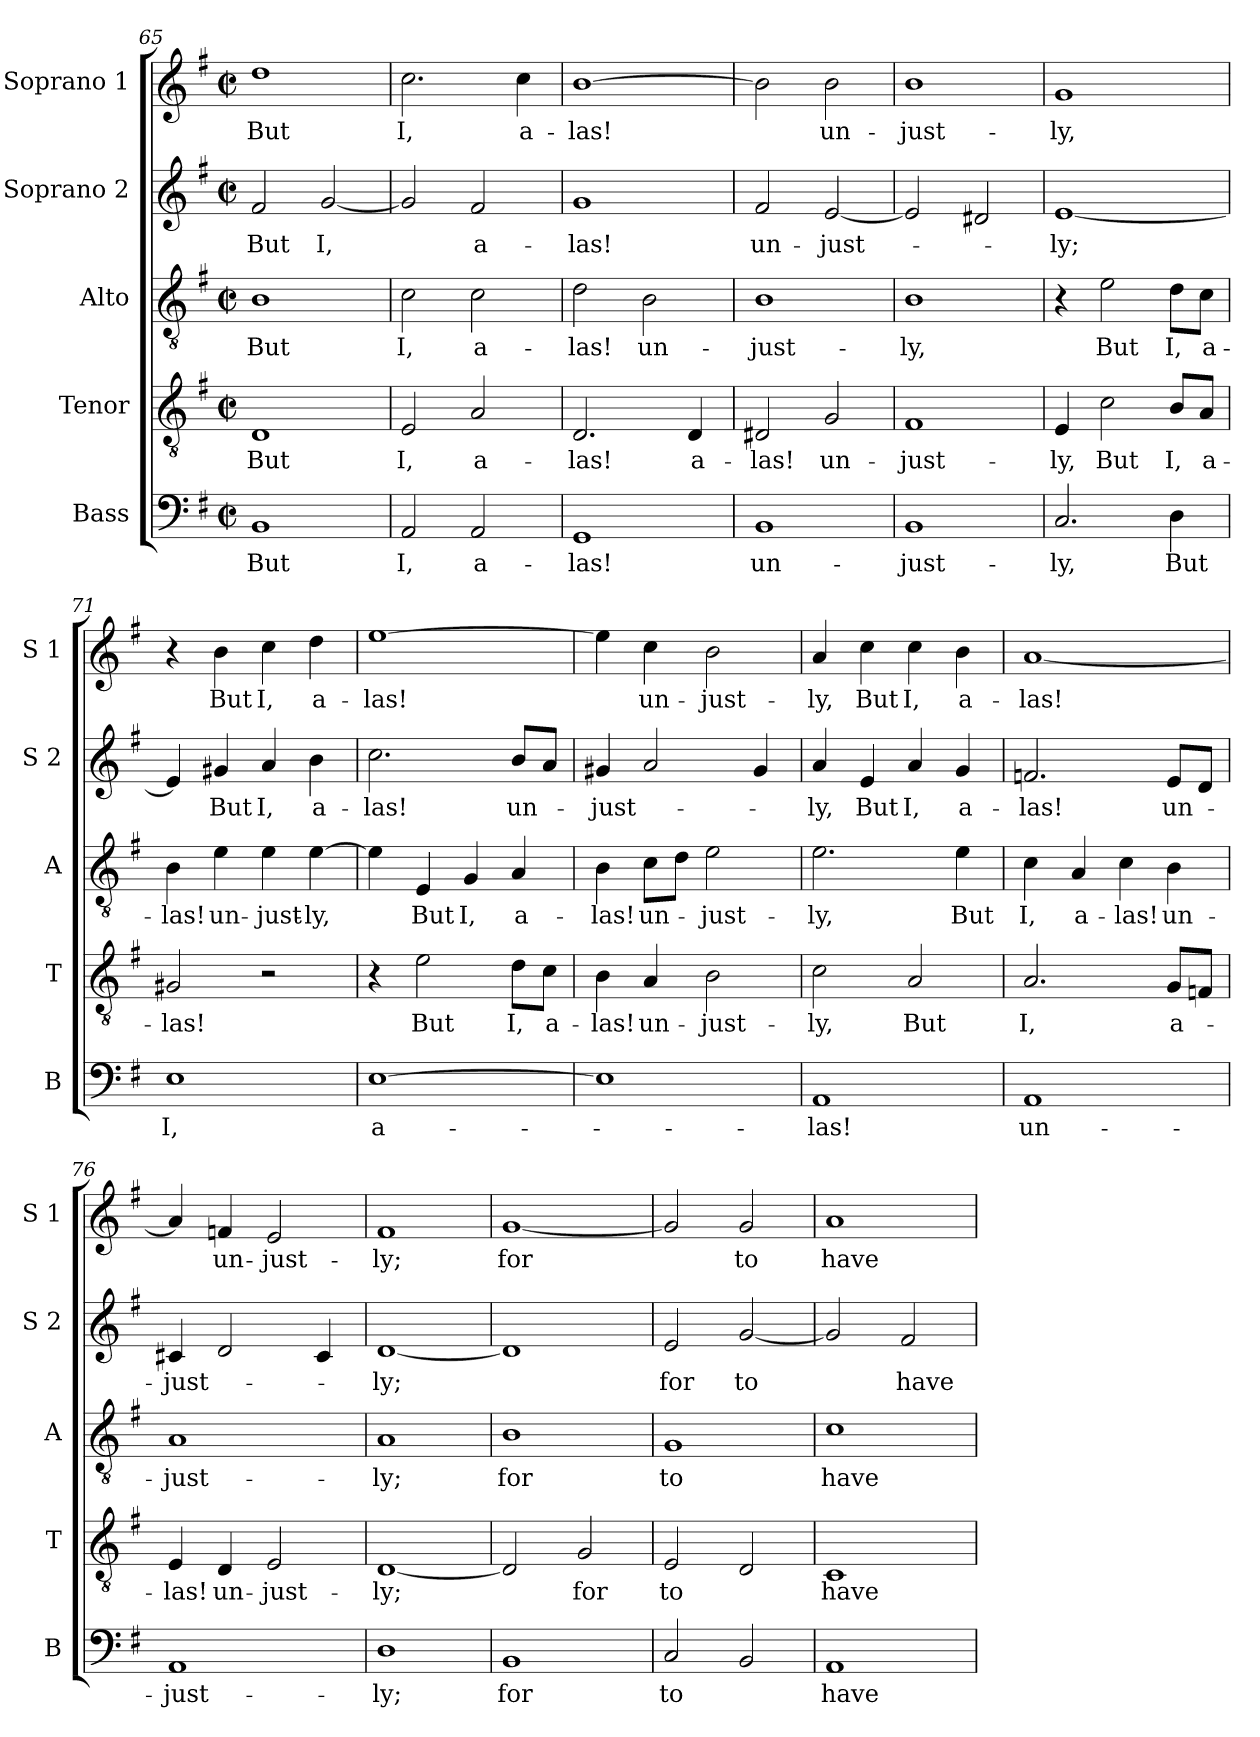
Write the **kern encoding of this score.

**kern	**text	**kern	**text	**kern	**text	**kern	**text	**kern	**text
*part5	*part5	*part4	*part4	*part3	*part3	*part2	*part2	*part1	*part1
*staff5	*staff5	*staff4	*staff4	*staff3	*staff3	*staff2	*staff2	*staff1	*staff1
*I"Bass	*	*I"Tenor	*	*I"Alto	*	*I"Soprano 2	*	*I"Soprano 1	*
*I'B	*	*I'T	*	*I'A	*	*I'S 2	*	*I'S 1	*
*clefF4	*	*clefGv2	*	*clefGv2	*	*clefG2	*	*clefG2	*
*k[f#]	*	*k[f#]	*	*k[f#]	*	*k[f#]	*	*k[f#]	*
*G:	*	*G:	*	*G:	*	*G:	*	*G:	*
*M2/2	*	*M2/2	*	*M2/2	*	*M2/2	*	*M2/2	*
*met(c|)	*	*met(c|)	*	*met(c|)	*	*met(c|)	*	*met(c|)	*
=65	=65	=65	=65	=65	=65	=65	=65	=65	=65
1BB	But	1D	But	1B	But	2f#/	But	1dd	But
.	.	.	.	.	.	[2g/	I,	.	.
=66	=66	=66	=66	=66	=66	=66	=66	=66	=66
2AA/	I,	2E/	I,	2c\	I,	2g/]	.	2.cc\	I,
2AA/	a-	2A/	a-	2c\	a-	2f#/	a-	.	.
.	.	.	.	.	.	.	.	4cc\	a-
=67	=67	=67	=67	=67	=67	=67	=67	=67	=67
1GG	-las!	2.D/	-las!	2d\	-las!	1g	-las!	[1b	-las!
.	.	.	.	2B\	un-	.	.	.	.
.	.	4D/	a-	.	.	.	.	.	.
=68	=68	=68	=68	=68	=68	=68	=68	=68	=68
1BB	un-	2D#X/	-las!	1B	-just-	2f#/	un-	2b\]	.
.	.	2G/	un-	.	.	[2e/	-just-	2b\	un-
!!LO:PB:g=z
=69	=69	=69	=69	=69	=69	=69	=69	=69	=69
1BB	-just-	1F#	-just-	1B	-ly,	2e/]	.	1b	-just-
.	.	.	.	.	.	2d#X/	.	.	.
=70	=70	=70	=70	=70	=70	=70	=70	=70	=70
2.C/	-ly,	4E/	-ly,	4r	.	[1e	-ly;	1g	-ly,
.	.	2c\	But	2e\	But	.	.	.	.
4D\	But	8B/L	I,	8d\L	I,	.	.	.	.
.	.	8A/J	a-	8c\J	a-	.	.	.	.
=71	=71	=71	=71	=71	=71	=71	=71	=71	=71
1E	I,	2G#X/	-las!	4B\	-las!	4e/]	.	4r	.
.	.	.	.	4e\	un-	4g#X/	But	4b\	But
.	.	2r	.	4e\	-just-	4a/	I,	4cc\	I,
.	.	.	.	[4e\	-ly,	4b\	a-	4dd\	a-
=72	=72	=72	=72	=72	=72	=72	=72	=72	=72
[1E	a-	4r	.	4e\]	.	2.cc\	-las!	[1ee	-las!
.	.	2e\	But	4E/	But	.	.	.	.
.	.	.	.	4G/	I,	.	.	.	.
.	.	8d\L	I,	4A/	a-	8b/L	un-	.	.
.	.	8c\J	a-	.	.	8a/J	.	.	.
=73	=73	=73	=73	=73	=73	=73	=73	=73	=73
1E]	.	4B\	-las!	4B\	-las!	4g#X/	-just-	4ee\]	.
.	.	4A/	un-	8c\L	un-	2a/	.	4cc\	un-
.	.	.	.	8d\J	.	.	.	.	.
.	.	2B\	-just-	2e\	-just-	.	.	2b\	-just-
.	.	.	.	.	.	4g#/	.	.	.
!!LO:LB:g=z
=74	=74	=74	=74	=74	=74	=74	=74	=74	=74
1AA	-las!	2c\	-ly,	2.e\	-ly,	4a/	-ly,	4a/	-ly,
.	.	.	.	.	.	4e/	But	4cc\	But
.	.	2A/	But	.	.	4a/	I,	4cc\	I,
.	.	.	.	4e\	But	4g/	a-	4b\	a-
=75	=75	=75	=75	=75	=75	=75	=75	=75	=75
1AA	un-	2.A/	I,	4c\	I,	2.fn/	-las!	[1a	-las!
.	.	.	.	4A/	a-	.	.	.	.
.	.	.	.	4c\	-las!	.	.	.	.
.	.	8G/L	a-	4B\	un-	8e/L	un-	.	.
.	.	8Fn/J	.	.	.	8d/J	.	.	.
=76	=76	=76	=76	=76	=76	=76	=76	=76	=76
1AA	-just-	4E/	-las!	1A	-just-	4c#X/	-just-	4a/]	.
.	.	4D/	un-	.	.	2d/	.	4fn/	un-
.	.	2E/	-just-	.	.	.	.	2e/	-just-
.	.	.	.	.	.	4c#/	.	.	.
=77	=77	=77	=77	=77	=77	=77	=77	=77	=77
1D	-ly;	[1D	-ly;	1A	-ly;	[1d	-ly;	1f#	-ly;
=78	=78	=78	=78	=78	=78	=78	=78	=78	=78
1BB	for	2D/]	.	1B	for	1d]	.	[1g	for
.	.	2G/	for	.	.	.	.	.	.
=79	=79	=79	=79	=79	=79	=79	=79	=79	=79
2C/	to	2E/	to	1G	to	2e/	for	2g/]	.
2BB/	.	2D/	.	.	.	[2g/	to	2g/	to
!!LO:PB:g=z
=80	=80	=80	=80	=80	=80	=80	=80	=80	=80
1AA	have	1C	have	1c	have	2g/]	.	1a	have
.	.	.	.	.	.	2f#/	have	.	.
=	=	=	=	=	=	=	=	=	=
*-	*-	*-	*-	*-	*-	*-	*-	*-	*-
